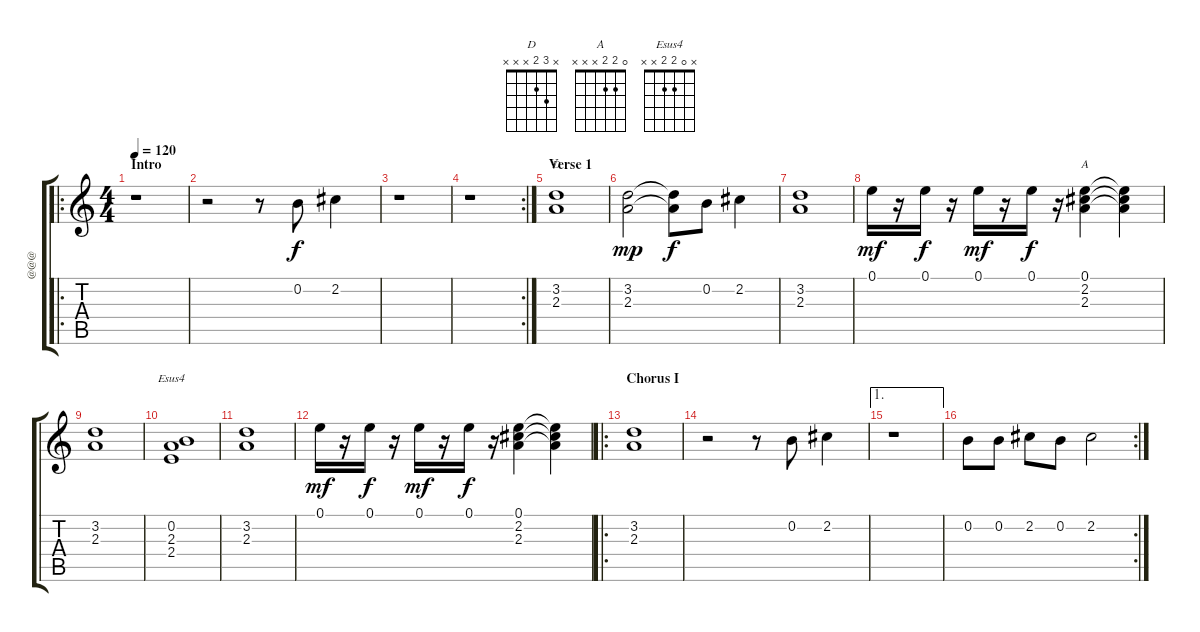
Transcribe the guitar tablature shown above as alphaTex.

\track ("@@@" "@@@") {instrument acousticguitarnylon}
\staff {score tabs}
\tuning (E4 B3 G3 D3 A2 E2) {hide}
\chord ("D" x 3 2 x x x)
\chord ("A" 0 2 2 x x x)
\chord ("Esus4" x 0 2 2 x x)
\ro
\ts (4 4)
\section ("" "Intro")
\tempo 120
\clef g2
\ks c
r.1{dy f instrument acousticguitarnylon} |
r.2 r.8 0.2.8 2.2.4 |
r.1 |
\rc 2
r.1 |
\section ("" "Verse 1")
(3.2 2.3).1{ch "D"} |
(3.2 2.3).2{dy mp} (3.2{t} 2.3{t}).8{dy f} 0.2.8 2.2.4 |
(3.2 2.3).1 |
0.1.16{dy mf} r.16 0.1.16{dy f} r.16 0.1.16{dy mf} r.16 0.1.16{dy f} r.16 (0.1 2.2 2.3).4{ch "A"} (0.1{t} 2.2{t} 2.3{t}).4 |
(3.2 2.3).1 |
(0.2 2.3 2.4).1{ch "Esus4"} |
(3.2 2.3).1 |
0.1.16{dy mf} r.16 0.1.16{dy f} r.16 0.1.16{dy mf} r.16 0.1.16{dy f} r.16 (0.1 2.2 2.3).4 (0.1{t} 2.2{t} 2.3{t}).4 |
\ro
\section ("" "Chorus I")
(3.2 2.3).1 |
r.2 r.8 0.2.8 2.2.4 |
\ae 1
r.1 |
\rc 2
0.2.8 0.2.8 2.2.8 0.2.8 2.2.2
